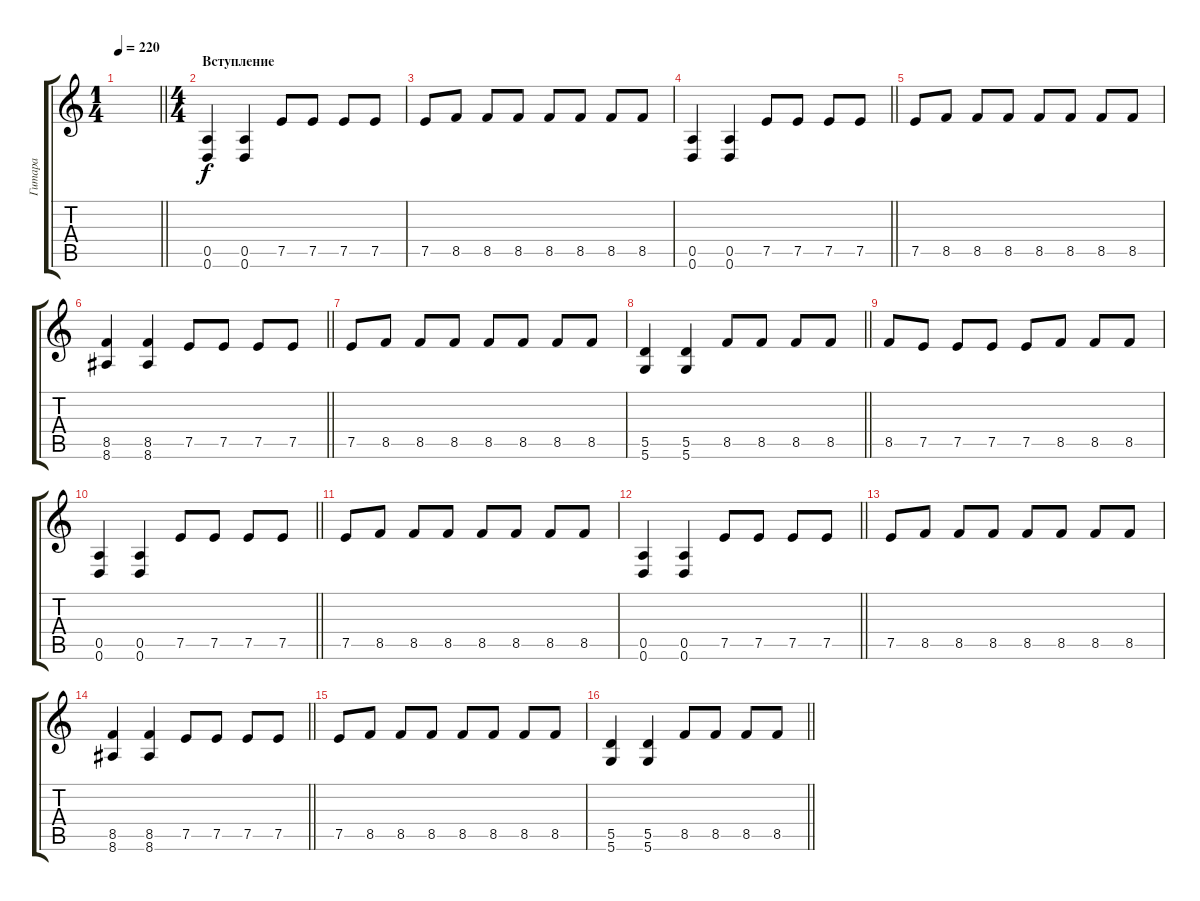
\track ("Гитара" "Гитара") {instrument distortionguitar}
\staff {score tabs}
\tuning (E4 B3 G3 D3 A2 D2) {hide}
\ts (1 4)
\tempo 220
\clef g2
\barLineRight lightlight
\ks c
|
\ts (4 4)
\section ("" "Вступление")
(0.5 0.6).4 (0.5 0.6).4 7.5.8 7.5.8 7.5.8 7.5.8 |
7.5.8 8.5.8 8.5.8 8.5.8 8.5.8 8.5.8 8.5.8 8.5.8 |
\barLineRight lightlight
(0.5 0.6).4 (0.5 0.6).4 7.5.8 7.5.8 7.5.8 7.5.8 |
\section ("" "")
7.5.8 8.5.8 8.5.8 8.5.8 8.5.8 8.5.8 8.5.8 8.5.8 |
\barLineRight lightlight
(8.5 8.6).4 (8.5 8.6).4 7.5.8 7.5.8 7.5.8 7.5.8 |
7.5.8 8.5.8 8.5.8 8.5.8 8.5.8 8.5.8 8.5.8 8.5.8 |
\barLineRight lightlight
(5.5 5.6).4 (5.5 5.6).4 8.5.8 8.5.8 8.5.8 8.5.8 |
8.5.8 7.5.8 7.5.8 7.5.8 7.5.8 8.5.8 8.5.8 8.5.8 |
\barLineRight lightlight
(0.5 0.6).4 (0.5 0.6).4 7.5.8 7.5.8 7.5.8 7.5.8 |
7.5.8 8.5.8 8.5.8 8.5.8 8.5.8 8.5.8 8.5.8 8.5.8 |
\barLineRight lightlight
(0.5 0.6).4 (0.5 0.6).4 7.5.8 7.5.8 7.5.8 7.5.8 |
7.5.8 8.5.8 8.5.8 8.5.8 8.5.8 8.5.8 8.5.8 8.5.8 |
\barLineRight lightlight
(8.5 8.6).4 (8.5 8.6).4 7.5.8 7.5.8 7.5.8 7.5.8 |
7.5.8 8.5.8 8.5.8 8.5.8 8.5.8 8.5.8 8.5.8 8.5.8 |
\barLineRight lightlight
(5.5 5.6).4 (5.5 5.6).4 8.5.8 8.5.8 8.5.8 8.5.8
